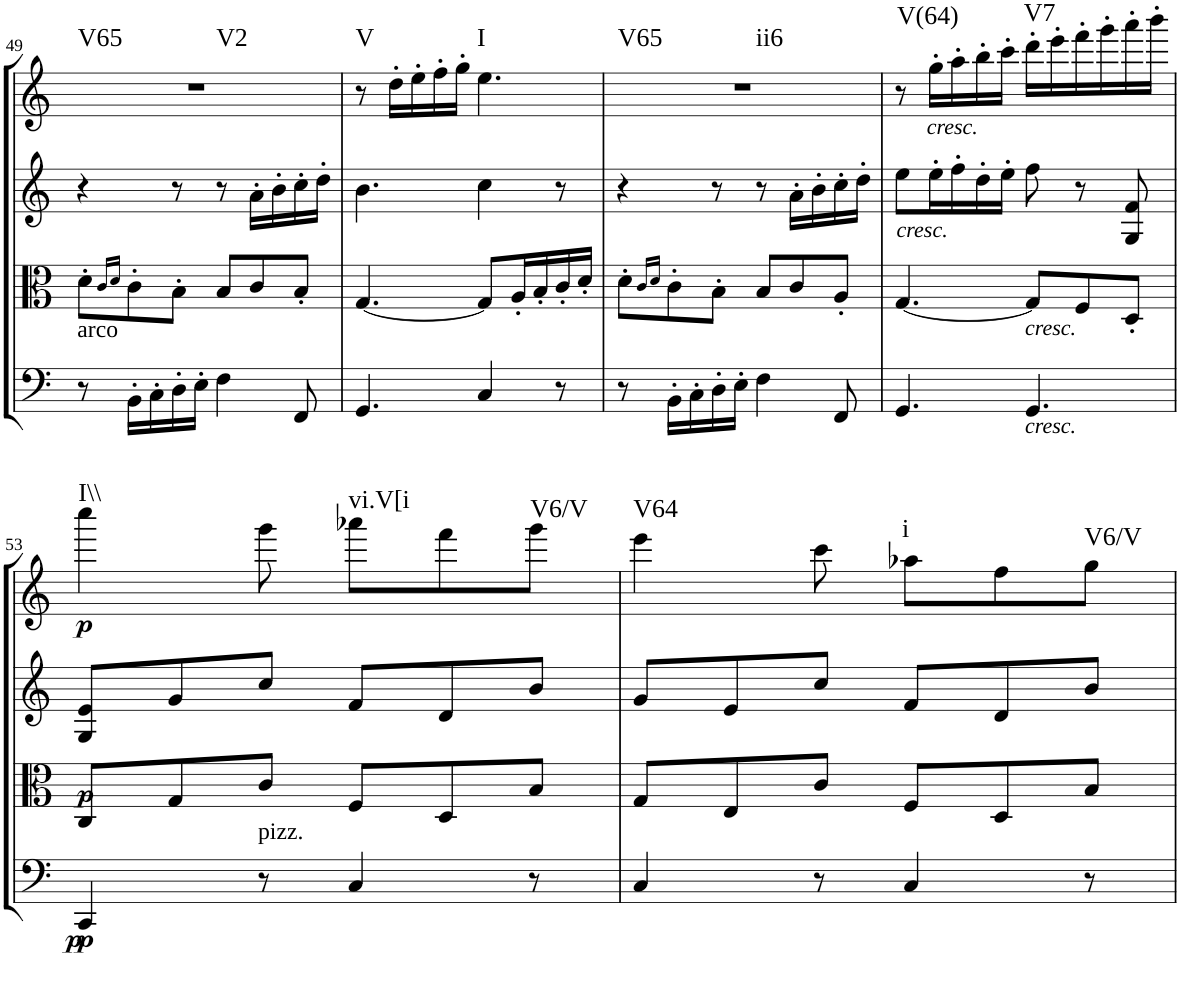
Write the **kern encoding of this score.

**kern	**dynam	**kern	**dynam	**kern	**kern	**dynam	**harte
*part4	*part4	*part3	*part3	*part2	*part1	*part1	*part1
*staff4	*staff4	*staff3	*staff3	*staff2	*staff1	*staff1	*
*I"Cello	*	*I"Viola	*	*I"2nd Violin	*I"1st Violin	*	*
*	*	*I'Vla	*	*I'Vln	*I'Vln	*	*
!!LO:PB:g=z
*clefF4	*	*clefC3	*	*clefG2	*clefG2	*	*
*k[]	*	*k[]	*	*k[]	*k[]	*	*
*M6/8	*	*M6/8	*	*M6/8	*M6/8	*	*
=49	=49	=49	=49	=49	=49	=49	=49
!LO:TX:a:t=arco	!	!	!	!	!	!	!LO:H:n=1:kt=V65
!	!	!	!	!	!	!	!LO:H:n=2:kt=V2
8r	.	8d'\L	.	4r	2.r	.	N N
.	.	16qc/LL	.	.	.	.	.
.	.	16qd/JJ	.	.	.	.	.
16BB'\LL	.	8c'\	.	.	.	.	.
16C'\	.	.	.	.	.	.	.
16D'\	.	8B'\J	.	8r	.	.	.
16E'\JJ	.	.	.	.	.	.	.
4F\	.	8B/L	.	8r	.	.	.
.	.	8c/	.	16a'\LL	.	.	.
.	.	.	.	16b'\	.	.	.
8FF/	.	8B'/J	.	16cc'\	.	.	.
.	.	.	.	16dd'\JJ	.	.	.
=50	=50	=50	=50	=50	=50	=50	=50
!	!	!	!	!	!	!	!LO:H:kt=V
4.GG/	.	[4.G/	.	4.b\	8r	.	N
.	.	.	.	.	16dd'\LL	.	.
.	.	.	.	.	16ee'\	.	.
.	.	.	.	.	16ff'\	.	.
.	.	.	.	.	16gg'\JJ	.	.
!	!	!	!	!	!	!	!LO:H:kt=I
4C/	.	8G/L]	.	4cc\	4.ee\	.	N
.	.	16A'/L	.	.	.	.	.
.	.	16B'/	.	.	.	.	.
8r	.	16c'/	.	8r	.	.	.
.	.	16d'/JJ	.	.	.	.	.
=51	=51	=51	=51	=51	=51	=51	=51
!	!	!	!	!	!	!	!LO:H:n=1:kt=V65
!	!	!	!	!	!	!	!LO:H:n=2:kt=ii6
8r	.	8d'\L	.	4r	2.r	.	N N
.	.	16qc/LL	.	.	.	.	.
.	.	16qd/JJ	.	.	.	.	.
16BB'\LL	.	8c'\	.	.	.	.	.
16C'\	.	.	.	.	.	.	.
16D'\	.	8B'\J	.	8r	.	.	.
16E'\JJ	.	.	.	.	.	.	.
4F\	.	8B/L	.	8r	.	.	.
.	.	8c/	.	16a'\LL	.	.	.
.	.	.	.	16b'\	.	.	.
8FF/	.	8A'/J	.	16cc'\	.	.	.
.	.	.	.	16dd'\JJ	.	.	.
=52	=52	=52	=52	=52	=52	=52	=52
!	!	!	!	!LO:TX:b:i:t=cresc.	!	!	!LO:H:kt=V(64)
4.GG/	.	[4.G/	.	8ee\L	8r	.	N
!	!	!	!	!	!LO:TX:b:i:t=cresc.	!	!
.	.	.	.	16ee'\L	16gg'\LL	.	.
.	.	.	.	16ff'\	16aa'\	.	.
.	.	.	.	16dd'\	16bb'\	.	.
.	.	.	.	16ee'\JJ	16ccc'\JJ	.	.
!	!	!LO:TX:b:i:t=cresc.	!	!	!	!	!
!LO:TX:b:i:t=cresc.	!	!	!	!	!	!	!LO:H:kt=V7
4.GG/	.	8G/L]	.	8ff\	16ddd'\LL	.	N
.	.	.	.	.	16eee'\	.	.
.	.	8F/	.	8r	16fff'\	.	.
.	.	.	.	.	16ggg'\	.	.
.	.	8D'/J	.	8G/ 8f/	16aaa'\	.	.
.	.	.	.	.	16bbb'\JJ	.	.
!!LO:LB:g=z
=53	=53	=53	=53	=53	=53	=53	=53
!	!LO:DY:b	!	!	!	!	!	!
!	!LO:DY:n=1:b	!	!LO:DY:b	!	!	!LO:DY:b	!LO:H:kt=I\\
4CC/	p p	8C/L	p	8G/ 8e/L	4cccc\	p	N
.	.	8G/	.	8g/	.	.	.
!LO:TX:a:t=pizz.	!	!	!	!	!	!	!
8r	.	8c/J	.	8cc/J	8ggg\	.	.
!	!	!	!	!	!	!	!LO:H:kt=vi.V[i
4C/	.	8F/L	.	8f/L	8aaa-X\L	.	N
.	.	8D/	.	8d/	8fff\	.	.
!	!	!	!	!	!	!	!LO:H:kt=V6/V
8r	.	8B/J	.	8b/J	8ggg\J	.	N
=54	=54	=54	=54	=54	=54	=54	=54
!	!	!	!	!	!	!	!LO:H:kt=V64
4C/	.	8G/L	.	8g/L	4eee\	.	N
.	.	8E/	.	8e/	.	.	.
8r	.	8c/J	.	8cc/J	8ccc\	.	.
!	!	!	!	!	!	!	!LO:H:kt=i
4C/	.	8F/L	.	8f/L	8aa-X\L	.	N
.	.	8D/	.	8d/	8ff\	.	.
!	!	!	!	!	!	!	!LO:H:kt=V6/V
8r	.	8B/J	.	8b/J	8gg\J	.	N
=	=	=	=	=	=	=	=
*-	*-	*-	*-	*-	*-	*-	*-
